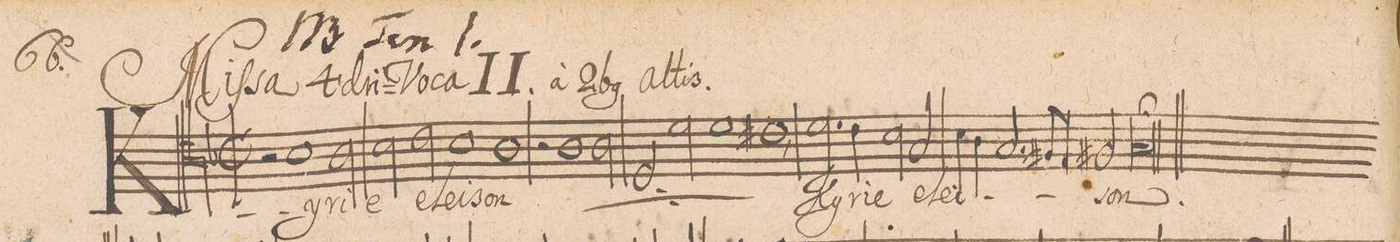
**kern	**text
*I"TENOR.	*
*clefC4	*
*k[b-]	*
*met(C|)	*
*M2/1	*
2r	.
1B-	Ky-
*2\right	*
2A\	-ri-
=2-	=2-
2B-\	-e
2c\	e-
1B-	-lei-
=3-	=3-
1A	-son
2r	.
*	*ij
1A\	Ky-
=4-	=4-
2A\	-ri-
2D/	-e
2d\	e-
=5-	=5-
1d	-lei-
1c#X,	-son
*	*Xij
=6-	=6-
2.d\	Ky-
4cny\	-ri-
2B-\	-e
2G/	e-
=7-	=7-
4B-\	-lei-
4A\	.
2.G/	.
8F#X/L	.
8E/J	.
2F#X/	.
=8-	=8-
0Gl;	-son.
=9||	=9||
*M2/1	*
*met(C|)	*
*-	*-
